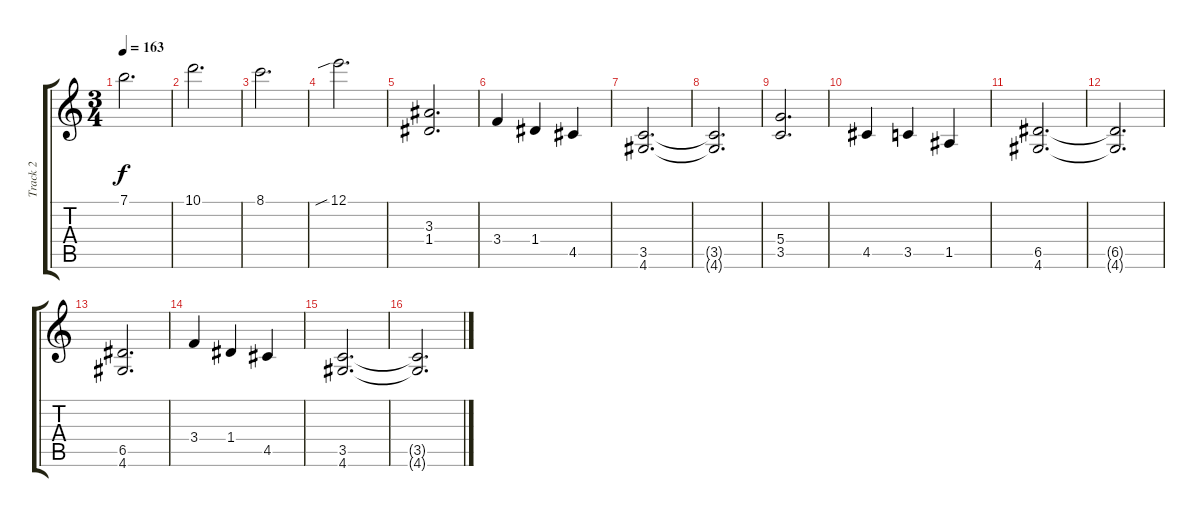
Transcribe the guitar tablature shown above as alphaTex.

\track ("Track 2" "Track 2") {instrument distortionguitar}
\staff {score tabs}
\tuning (E4 B3 G3 D3 A2 E2) {hide}
\ts (3 4)
\tempo 163
\clef g2
\ks c
7.1.2{d dy f} |
10.1.2{d} |
8.1.2{d} |
12.1{sib}.2{d} |
(3.3 1.4).2{d} |
3.4.4 1.4.4 4.5.4 |
(3.5 4.6).2{d} |
(3.5{t} 4.6{t}).2{d} |
(5.4 3.5).2{d} |
4.5.4 3.5.4 1.5.4 |
(6.5 4.6).2{d} |
(6.5{t} 4.6{t}).2{d} |
(6.5 4.6).2{d} |
3.4.4 1.4.4 4.5.4 |
(3.5 4.6).2{d} |
(3.5{t} 4.6{t}).2{d}
